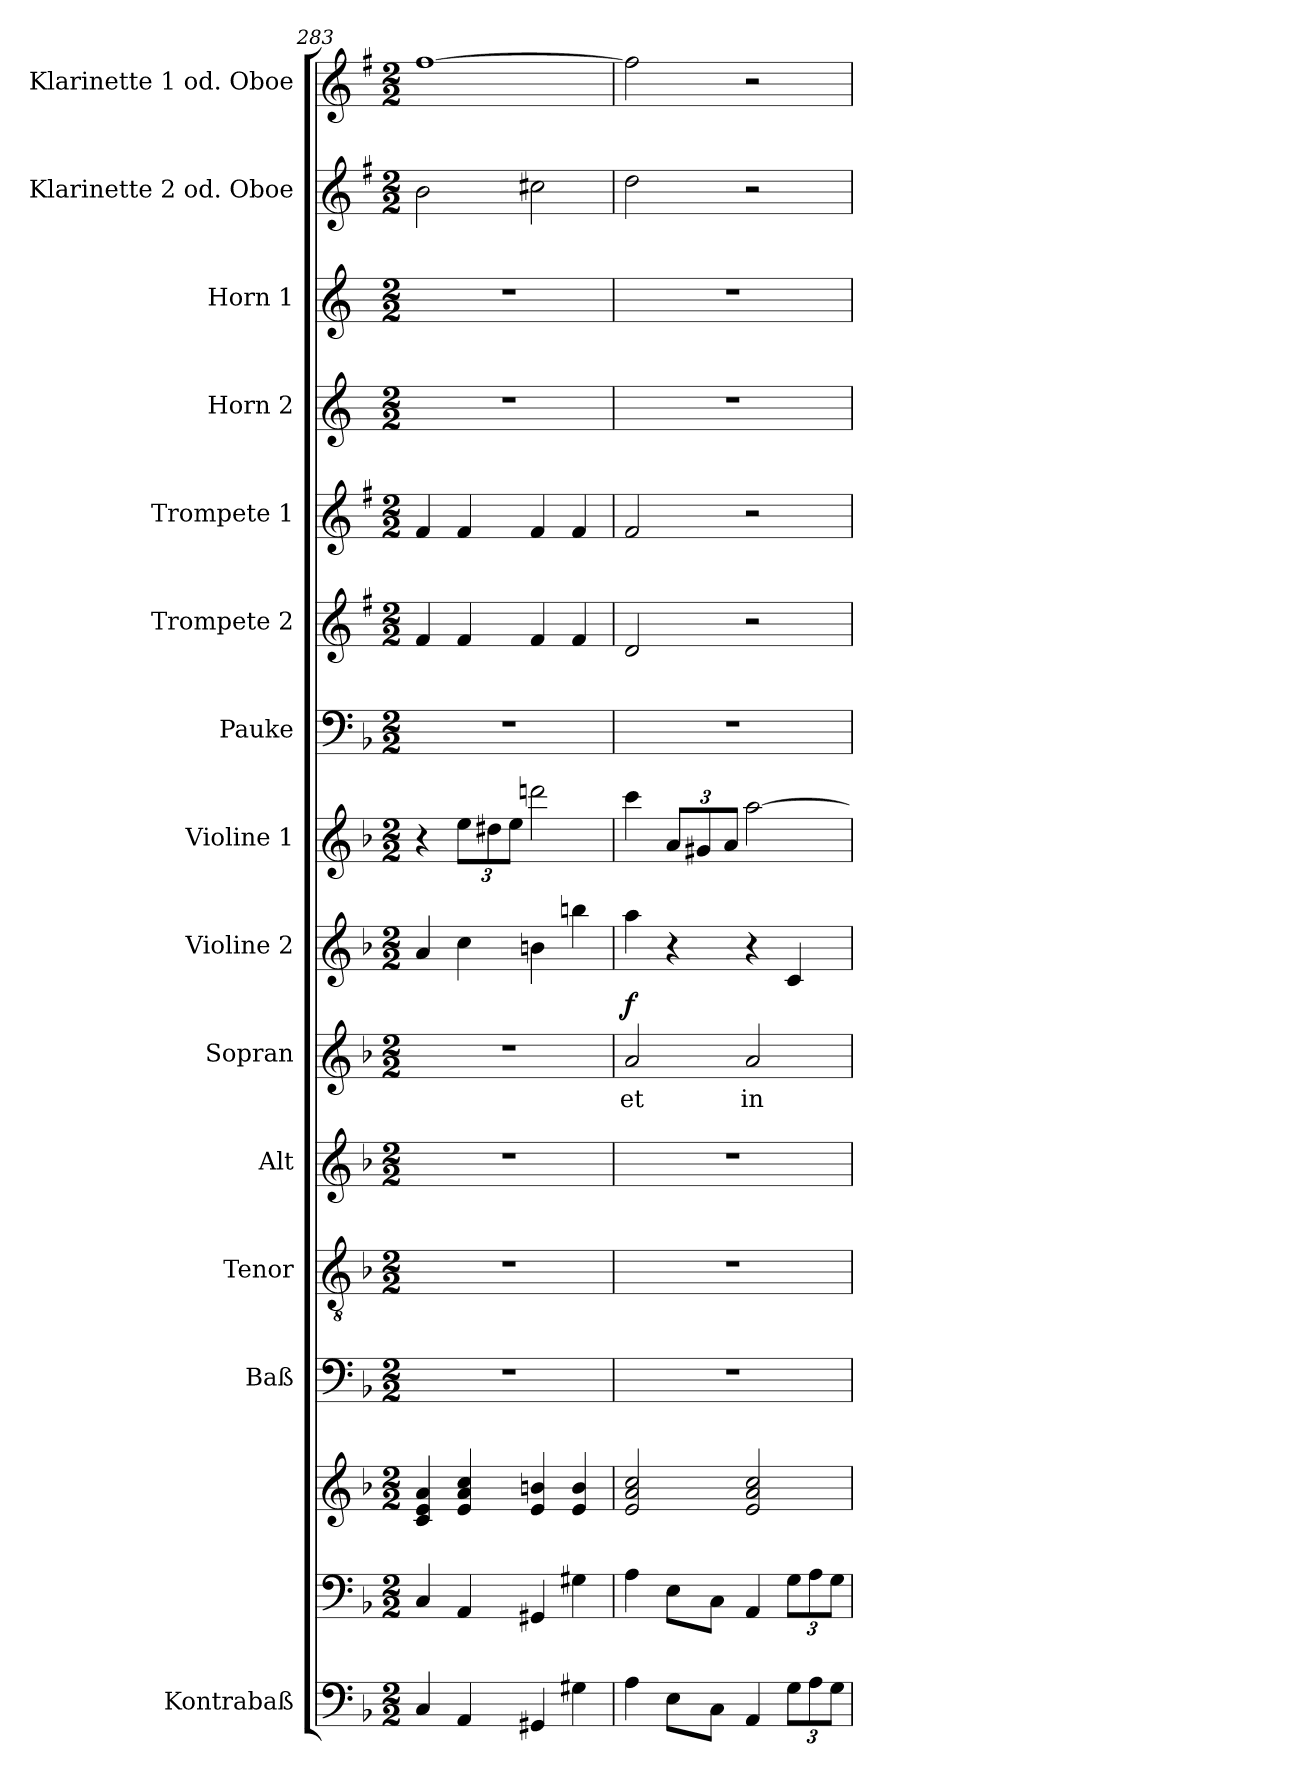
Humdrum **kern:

**kern	**kern	**kern	**kern	**kern	**kern	**kern	**text	**dynam	**kern	**kern	**kern	**kern	**kern	**kern	**kern	**kern	**kern
*part15	*part14	*part14	*part13	*part12	*part11	*part10	*part10	*part10	*part9	*part8	*part7	*part6	*part5	*part4	*part3	*part2	*part1
*staff16	*staff15	*staff14	*staff13	*staff12	*staff11	*staff10	*staff10	*staff10	*staff9	*staff8	*staff7	*staff6	*staff5	*staff4	*staff3	*staff2	*staff1
*I"Kontrabaß	*	*	*I"Baß	*I"Tenor	*I"Alt	*I"Sopran	*	*	*I"Violine 2	*I"Violine 1	*I"Pauke	*I"Trompete 2	*I"Trompete 1	*I"Horn 2	*I"Horn 1	*I"Klarinette 2 od. Oboe	*I"Klarinette 1 od. Oboe
*	*	*	*	*	*	*	*	*	*	*	*	*I'Tpt	*I'Tpt	*I'Hn	*I'Hn	*	*
*clefF4	*clefF4	*clefG2	*clefF4	*clefGv2	*clefG2	*clefG2	*	*	*clefG2	*clefG2	*clefF4	*clefG2	*clefG2	*clefG2	*clefG2	*clefG2	*clefG2
*ITrd7c12	*	*	*	*	*	*	*	*	*	*	*	*ITrd1c2	*ITrd1c2	*ITrd4c7	*ITrd4c7	*ITrd1c2	*ITrd1c2
*k[b-]	*k[b-]	*k[b-]	*k[b-]	*k[b-]	*k[b-]	*k[b-]	*	*	*k[b-]	*k[b-]	*k[b-]	*k[b-]	*k[b-]	*k[b-]	*k[b-]	*k[b-]	*k[b-]
*F:	*F:	*F:	*F:	*F:	*F:	*F:	*	*	*F:	*F:	*F:	*F:	*F:	*F:	*F:	*F:	*F:
*M2/2	*M2/2	*M2/2	*M2/2	*M2/2	*M2/2	*M2/2	*	*	*M2/2	*M2/2	*M2/2	*M2/2	*M2/2	*M2/2	*M2/2	*M2/2	*M2/2
=283	=283	=283	=283	=283	=283	=283	=283	=283	=283	=283	=283	=283	=283	=283	=283	=283	=283
4CC/	4C/	4c/ 4e/ 4a/	1r	1r	1r	1r	.	.	4a/	4r	1r	4e/	4e/	1r	1r	2a\	[1ee
*	*	*	*	*	*	*	*	*	*	*Xbrackettup	*	*	*	*	*	*	*
4AAA/	4AA/	4e/ 4a/ 4cc/	.	.	.	.	.	.	4cc\	12ee\L	.	4e/	4e/	.	.	.	.
.	.	.	.	.	.	.	.	.	.	12dd#X\	.	.	.	.	.	.	.
.	.	.	.	.	.	.	.	.	.	12ee\J	.	.	.	.	.	.	.
4GGG#X/	4GG#X/	4e/ 4bn/	.	.	.	.	.	.	4bn\	2dddn\	.	4e/	4e/	.	.	2bn\	.
4GG#X\	4G#X\	4e/ 4b/	.	.	.	.	.	.	4bbn\	.	.	4e/	4e/	.	.	.	.
=284	=284	=284	=284	=284	=284	=284	=284	=284	=284	=284	=284	=284	=284	=284	=284	=284	=284
!	!	!	!	!	!	!	!LO:LY:b	!LO:DY:a	!	!	!	!	!	!	!	!	!
4AA\	4A\	2e/ 2a/ 2cc/	1r	1r	1r	2a/	et	f	4aa\	4ccc\	1r	2c/	2e/	1r	1r	2cc\	2ee\]
8EE\L	8E\L	.	.	.	.	.	.	.	4r	12a/L	.	.	.	.	.	.	.
.	.	.	.	.	.	.	.	.	.	12g#X/	.	.	.	.	.	.	.
8CC\J	8C\J	.	.	.	.	.	.	.	.	.	.	.	.	.	.	.	.
.	.	.	.	.	.	.	.	.	.	12a/J	.	.	.	.	.	.	.
!	!	!	!	!	!	!	!LO:LY:b	!	!	!	!	!	!	!	!	!	!
4AAA/	4AA/	2e/ 2a/ 2cc/	.	.	.	2a/	in	.	4r	[2aa\	.	2r	2r	.	.	2r	2r
12GG\L	12G\L	.	.	.	.	.	.	.	4c/	.	.	.	.	.	.	.	.
12AA\	12A\	.	.	.	.	.	.	.	.	.	.	.	.	.	.	.	.
12GG\J	12G\J	.	.	.	.	.	.	.	.	.	.	.	.	.	.	.	.
=	=	=	=	=	=	=	=	=	=	=	=	=	=	=	=	=	=
*-	*-	*-	*-	*-	*-	*-	*-	*-	*-	*-	*-	*-	*-	*-	*-	*-	*-
